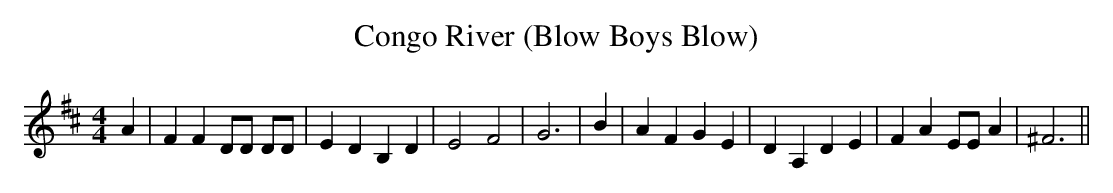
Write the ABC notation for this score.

X:1
T:Congo River (Blow Boys Blow)
M:4/4
L:1/4
K:D
 A| F F D/2D/2 D/2D/2| E D B, D| E2 F2| G3| B| A F G E| D A, D E| F A E/2E/2 A|\
 ^F3||
